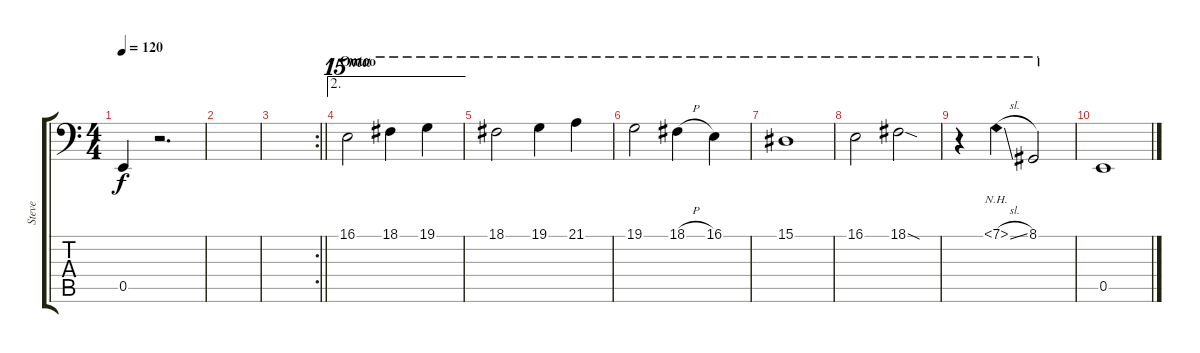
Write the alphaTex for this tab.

\track ("Steve" "Steve") {instrument electricbassfinger}
\staff {score tabs}
\tuning (C3 G2 D2 A1 E1 B0) {hide}
\ts (4 4)
\tempo 120
\clef f4
\ks c
0.5.4{dy f} r.2{d} |
|
\rc 2
\barLineRight lightlight
|
\ae 2
\section ("" "Outro")
16.1.2{ot 15ma} 18.1.4{ot 15ma} 19.1.4{ot 15ma} |
18.1.2{ot 15ma} 19.1.4{ot 15ma} 21.1.4{ot 15ma} |
19.1.2{ot 15ma} 18.1{h}.4{ot 15ma} 16.1.4{ot 15ma} |
15.1.1{ot 15ma} |
16.1.2{ot 15ma} 18.1{sod}.2{ot 15ma} |
r.4{ot 15ma} 7.1{nh sl}.4{ot 15ma} 8.1.2{ot 15ma} |
0.5.1
